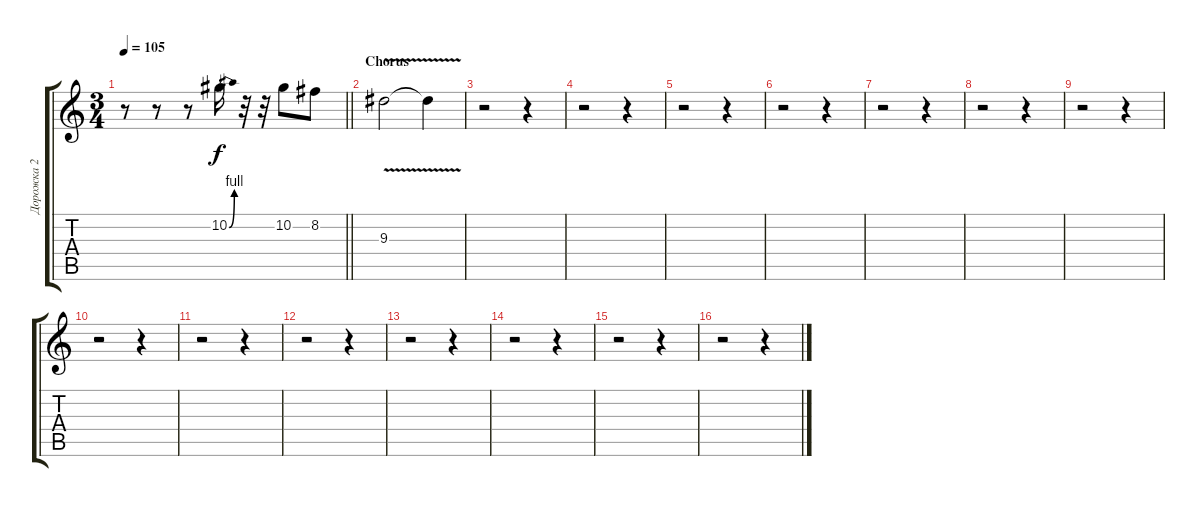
\track ("Дорожка 2" "Дорожка 2") {instrument electricguitarjazz}
\staff {score tabs}
\tuning (Eb4 Bb3 Gb3 Db3 Ab2 Eb2) {hide}
\ts (3 4)
\tempo 105
\clef g2
\barLineRight lightlight
\ks c
r.8{dy f} r.8 r.8 10.2{be (bend 0 0 60 4)}.16 r.32 r.32 10.2.8 8.2.8 |
\section ("" "Chorus")
9.3{v}.2 9.3{t}.4 |
r.2 r.4 |
r.2 r.4 |
r.2 r.4 |
r.2 r.4 |
r.2 r.4 |
r.2 r.4 |
r.2 r.4 |
r.2 r.4 |
r.2 r.4 |
r.2 r.4 |
r.2 r.4 |
r.2 r.4 |
r.2 r.4 |
r.2 r.4
